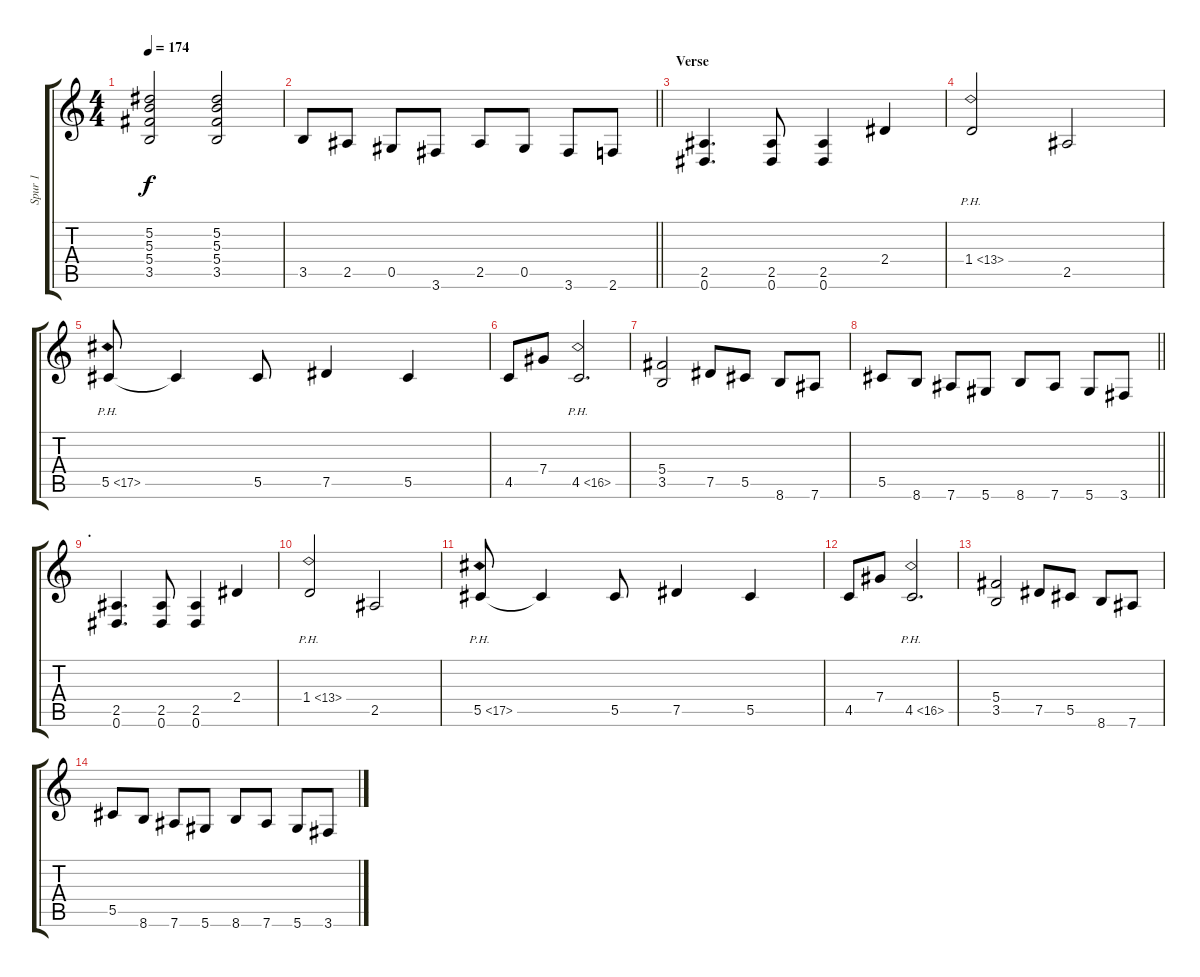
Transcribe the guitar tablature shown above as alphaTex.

\track ("Spur 1" "Spur 1") {instrument distortionguitar}
\staff {score tabs}
\tuning (Eb4 Bb3 Gb3 Db3 Ab2 Eb2) {hide}
\ts (4 4)
\tempo 174
\clef g2
\ks c
(5.2 5.3 5.4 3.5).2{dy f} (5.2 5.3 5.4 3.5).2 |
\barLineRight lightlight
3.5.8 2.5.8 0.5.8 3.6.8 2.5.8 0.5.8 3.6.8 2.6.8 |
\section ("" "Verse")
(2.5 0.6).4{d} (2.5 0.6).8 (2.5 0.6).4 2.4.4 |
1.4{ph 12}.2 2.5.2 |
5.5{ph 12}.8 5.5{t}.4 5.5.8 7.5.4 5.5.4 |
4.5.8 7.4.8 4.5{ph 12}.2{d} |
(5.4 3.5).2 7.5.8 5.5.8 8.6.8 7.6.8 |
\barLineRight lightlight
5.5.8 8.6.8 7.6.8 5.6.8 8.6.8 7.6.8 5.6.8 3.6.8 |
\section ("" ".")
(2.5 0.6).4{d} (2.5 0.6).8 (2.5 0.6).4 2.4.4 |
1.4{ph 12}.2 2.5.2 |
5.5{ph 12}.8 5.5{t}.4 5.5.8 7.5.4 5.5.4 |
4.5.8 7.4.8 4.5{ph 12}.2{d} |
(5.4 3.5).2 7.5.8 5.5.8 8.6.8 7.6.8 |
5.5.8 8.6.8 7.6.8 5.6.8 8.6.8 7.6.8 5.6.8 3.6.8
